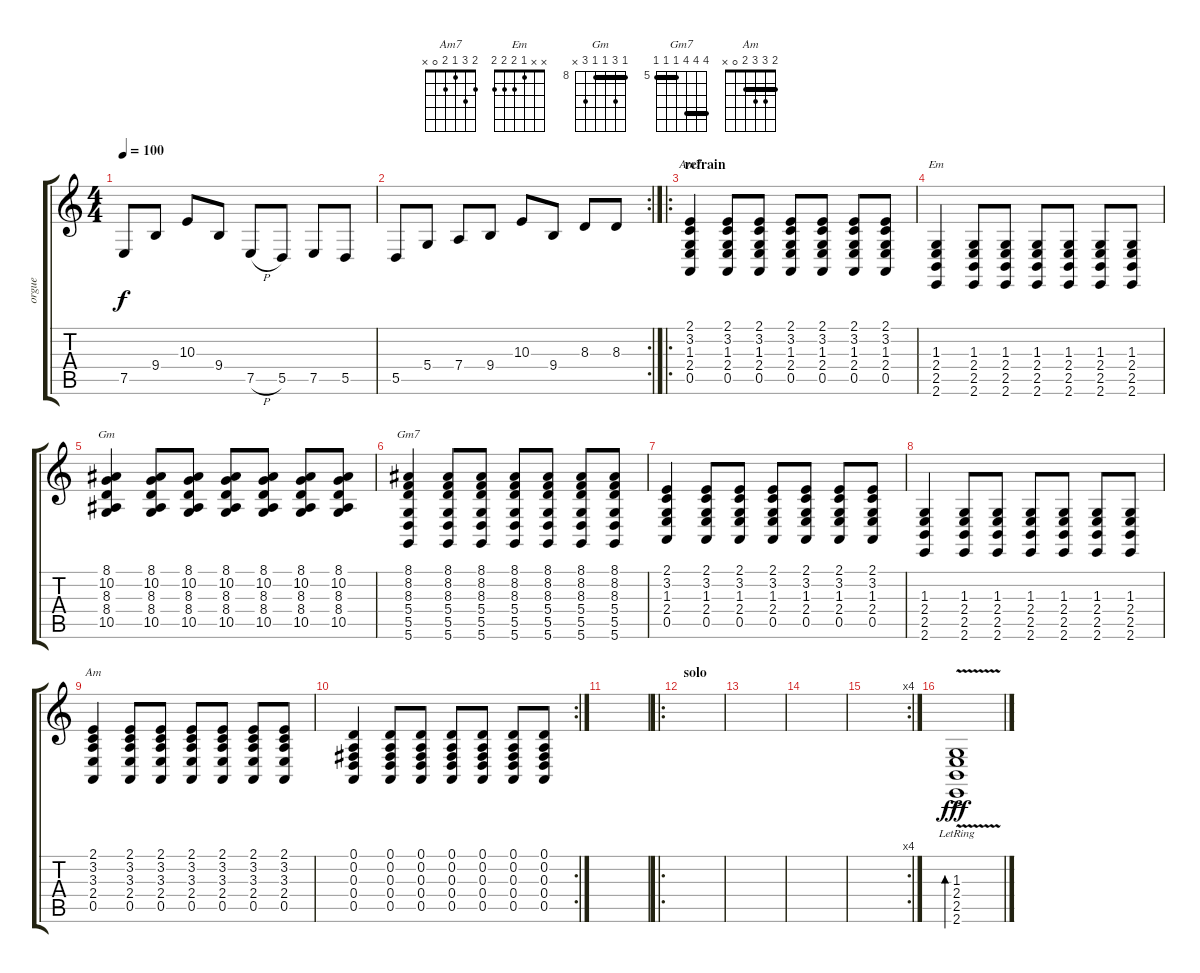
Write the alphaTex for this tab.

\track ("orgue" "orgue") {instrument churchorgan}
\staff {score tabs}
\tuning (D4 A3 Gb3 D3 A2 D2) {hide}
\chord ("Am7" 2 3 1 2 0 x)
\chord ("Em" x x 1 2 2 2)
\chord ("Gm" 8 10 8 8 10 x) {firstfret 8 barre 8}
\chord ("Gm7" 8 8 8 5 5 5) {firstfret 5 barre (5 8)}
\chord ("Am" 2 3 3 2 0 x) {barre 2}
\ts (4 4)
\tempo 100
\clef g2
\ks c
7.5.8{dy f} 9.4.8 10.3.8 9.4.8 7.5{h}.8 5.5.8 7.5.8 5.5.8 |
\rc 2
5.5.8 5.4.8 7.4.8 9.4.8 10.3.8 9.4.8 8.3.8 8.3.8 |
\ro
\section ("" "refrain")
(2.1 3.2 1.3 2.4 0.5).4{ch "Am7" instrument electricguitarjazz} (2.1 3.2 1.3 2.4 0.5).8 (2.1 3.2 1.3 2.4 0.5).8 (2.1 3.2 1.3 2.4 0.5).8 (2.1 3.2 1.3 2.4 0.5).8 (2.1 3.2 1.3 2.4 0.5).8 (2.1 3.2 1.3 2.4 0.5).8 |
(1.3 2.4 2.5 2.6).4{ch "Em"} (1.3 2.4 2.5 2.6).8 (1.3 2.4 2.5 2.6).8 (1.3 2.4 2.5 2.6).8 (1.3 2.4 2.5 2.6).8 (1.3 2.4 2.5 2.6).8 (1.3 2.4 2.5 2.6).8 |
(8.1 10.2 8.3 8.4 10.5).4{ch "Gm"} (8.1 10.2 8.3 8.4 10.5).8 (8.1 10.2 8.3 8.4 10.5).8 (8.1 10.2 8.3 8.4 10.5).8 (8.1 10.2 8.3 8.4 10.5).8 (8.1 10.2 8.3 8.4 10.5).8 (8.1 10.2 8.3 8.4 10.5).8 |
(8.1 8.2 8.3 5.4 5.5 5.6).4{ch "Gm7"} (8.1 8.2 8.3 5.4 5.5 5.6).8 (8.1 8.2 8.3 5.4 5.5 5.6).8 (8.1 8.2 8.3 5.4 5.5 5.6).8 (8.1 8.2 8.3 5.4 5.5 5.6).8 (8.1 8.2 8.3 5.4 5.5 5.6).8 (8.1 8.2 8.3 5.4 5.5 5.6).8 |
(2.1 3.2 1.3 2.4 0.5).4 (2.1 3.2 1.3 2.4 0.5).8 (2.1 3.2 1.3 2.4 0.5).8 (2.1 3.2 1.3 2.4 0.5).8 (2.1 3.2 1.3 2.4 0.5).8 (2.1 3.2 1.3 2.4 0.5).8 (2.1 3.2 1.3 2.4 0.5).8 |
(1.3 2.4 2.5 2.6).4 (1.3 2.4 2.5 2.6).8 (1.3 2.4 2.5 2.6).8 (1.3 2.4 2.5 2.6).8 (1.3 2.4 2.5 2.6).8 (1.3 2.4 2.5 2.6).8 (1.3 2.4 2.5 2.6).8 |
(2.1 3.2 3.3 2.4 0.5).4{ch "Am"} (2.1 3.2 3.3 2.4 0.5).8 (2.1 3.2 3.3 2.4 0.5).8 (2.1 3.2 3.3 2.4 0.5).8 (2.1 3.2 3.3 2.4 0.5).8 (2.1 3.2 3.3 2.4 0.5).8 (2.1 3.2 3.3 2.4 0.5).8 |
\rc 2
(0.1 0.2 0.3 0.4 0.5).4 (0.1 0.2 0.3 0.4 0.5).8 (0.1 0.2 0.3 0.4 0.5).8 (0.1 0.2 0.3 0.4 0.5).8 (0.1 0.2 0.3 0.4 0.5).8 (0.1 0.2 0.3 0.4 0.5).8 (0.1 0.2 0.3 0.4 0.5).8 |
|
\ro
\section ("" "solo")
|
|
|
\rc 4
|
(1.3{v ac lr} 2.4{ac} 2.5{ac} 2.6{ac}).1{bd 480 dy fff volume 6 instrument churchorgan}
